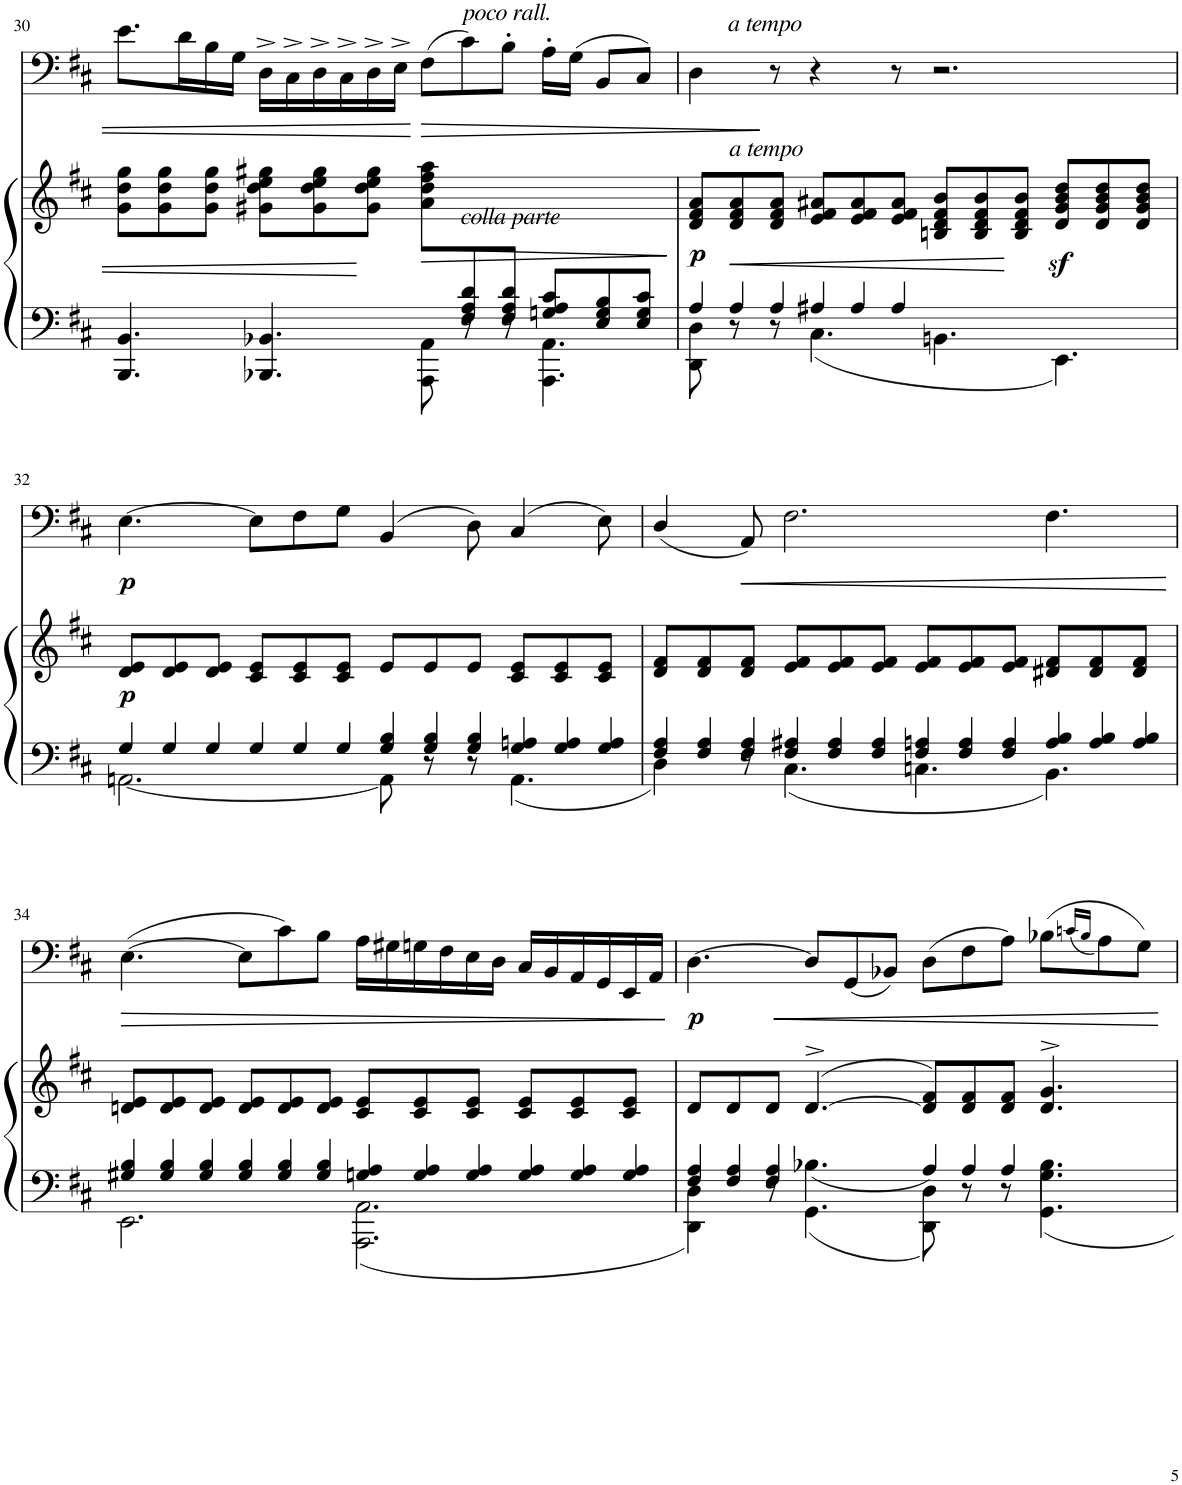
**kern	**kern	**dynam	**kern	**dynam
*part2	*part2	*part2	*part1	*part1
*staff3	*staff2	*staff2/3	*staff1	*staff1
*I"Pianoforte	*	*	*I"Contrabbasso	*
*I'Pno	*	*	*I'Cb	*
!!LO:PB:g=z
*clefF4	*clefG2	*	*clefF4	*
*	*	*	*Trd7c12	*
*k[f#c#]	*k[f#c#]	*	*k[f#c#]	*
*M12/8	*M12/8	*	*M12/8	*
=30	=30	=30	=30	=30
*^	*	*	*	*
2..ryy	4.BBB/ 4.BB/	8g\ 8dd\ 8gg\L	.	8.e\L	.
.	.	8g\ 8dd\ 8gg\	.	.	.
.	.	.	.	16d\L	.
.	.	8g\ 8dd\ 8gg\J	.	16B\	.
.	.	.	.	16G\JJ	.
.	4.BBB-X/ 4.BB-X/	8g#X\ 8dd\ 8ee\ 8gg#X\L	.	(16D^\LL	.
.	.	.	.	16C#^\)	.
.	.	8g#\ 8dd\ 8ee\ 8gg#\	.	(16D^\	.
.	.	.	.	16C#^\)	.
.	.	8g#\ 8dd\ 8ee\ 8gg#\J	.	16D^\	.
.	.	.	.	16E^\JJ	.
!	!	!	!LO:HP:b	!	!LO:HP:b
.	8AAA\ 8AA\	8a\ 8dd\ 8ff#\ 8aa\L	>	(8F#\L	>
!	!	!	!	!LO:TX:a:i:t=poco rall.	!
!	!	!LO:TX:b:i:t=colla parte	!	!	!
8F#/ 8A/ 8d/	8r	2ryy	.	8c#\)	.
8F#/ 8A/ 8d/J	8r	.	.	8B'\J	.
8Gn/ 8A/ 8c#/L	4.AAA\ 4.AA\	.	.	16A'\LL	.
.	.	.	.	(16G\JJ	.
8E/ 8G/ 8B/	.	.	.	8BB/L	.
8E/ 8G/ 8c#/J	.	8ryy	.	8C#/J)	.
*v	*v	*	*	*	*
.	.	]	.	.
=31	=31	=31	=31	=31
*^	*^	*	*	*
!	!	!	!	!LO:DY:b	!	!
8A/L	8DD\ 8D\	8d/ 8f#/ 8a/L	2.ryy	p	4D'\	.
!	!	!LO:TX:a:i:t=a tempo	!	!	!	!
!	!	!	!	!LO:HP:b	!	!
8A/	8r	8d/ 8f#/ 8a/	.	<	.	.
!	!	!	!	!	!LO:TX:a:i:t=a tempo	!
8A/J	8r	8d/ 8f#/ 8a/J	.	.	8r	]
8A#X/L	4.C#\	8e/ 8f#/ 8a#X/L	.	.	4r	.
8A#/	.	8e/ 8f#/ 8a#/	.	.	.	.
8A#/J	.	8e/ 8f#/ 8a#/J	.	.	8r	.
2.ryy	4.BBn\	8Bn/ 8d/ 8f#/ 8b/L	8ryy	.	2.r	.
.	.	8B/ 8d/ 8f#/ 8b/	8ryy	.	.	.
.	.	8B/ 8d/ 8f#/ 8b/J	8ryy	[	.	.
!	!	!	!	!LO:DY:b	!	!
.	4.EE\	8d/ 8g/ 8b/ 8dd/L	8ryy	sf	.	.
.	.	8d/ 8g/ 8b/ 8dd/	8ryy	.	.	.
.	.	8d/ 8g/ 8b/ 8dd/J	8ryy	.	.	.
!!LO:LB:g=z
=32	=32	=32	=32	=32	=32	=32
!	!	!	!	!LO:DY:b	!	!LO:DY:b
*	*	*v	*v	*	*	*
8G/L	[<2.AAn\	8d/ 8e/L	p	[4.E\	p
8G/	.	8d/ 8e/	.	.	.
8G/J	.	8d/ 8e/J	.	.	.
8G/L	.	8c#/ 8e/L	.	8E'~\L]	.
8G/	.	8c#/ 8e/	.	(8F#\	.
8G/J	.	8c#/ 8e/J	.	8G\J)	.
8G/ 8B/L	8AA\]	8e/L	.	(4BB/	.
8G/ 8B/	8r	8e/	.	.	.
8G/ 8B/J	8r	8e/J	.	8D\)	.
8G/ 8An/L	4.AA\	8c#/ 8e/L	.	(4C#/	.
8G/ 8A/	.	8c#/ 8e/	.	.	.
8G/ 8A/J	.	8c#/ 8e/J	.	8E\)	.
=33	=33	=33	=33	=33	=33
8F#/ 8A/L	4D\	8d/ 8f#/L	.	(4D'~/	.
8F#/ 8A/	.	8d/ 8f#/	.	.	.
!	!	!	!	!	!LO:HP:b
8F#/ 8A/J	8r	8d/ 8f#/J	.	8AA/)	<
8F#/ 8A#X/L	4.C#\	8e/ 8f#/L	.	2.F#\	.
8F#/ 8A#/	.	8e/ 8f#/	.	.	.
8F#/ 8A#/J	.	8e/ 8f#/J	.	.	.
8F#/ 8An/L	4.Cn\	8e/ 8f#/L	.	.	.
8F#/ 8A/	.	8e/ 8f#/	.	.	.
8F#/ 8A/J	.	8e/ 8f#/J	.	.	.
8A/ 8B/L	4.BB\	8d#X/ 8f#/L	.	4.F#\	.
8A/ 8B/	.	8d#/ 8f#/	.	.	.
8A/ 8B/J	.	8d#/ 8f#/J	.	.	.
*v	*v	*	*	*	*
.	.	.	.	[
!!LO:LB:g=z
=34	=34	=34	=34	=34
*^	*	*	*	*
!	!	!	!	!	!LO:HP:b
8G#X/ 8B/L	2.EE\	8dn/ 8e/L	.	([4.E\	>
8G#/ 8B/	.	8d/ 8e/	.	.	.
8G#/ 8B/J	.	8d/ 8e/J	.	.	.
8G#/ 8B/L	.	8d/ 8e/L	.	8E'~\L]	.
8G#/ 8B/	.	8d/ 8e/	.	8c#\)	.
8G#/ 8B/J	.	8d/ 8e/J	.	8B\J	.
8Gn/ 8A/L	2.AAA\ 2.AA\	8c#/ 8e/L	.	(16A~\LL	.
.	.	.	.	16G#X~\	.
8G/ 8A/	.	8c#/ 8e/	.	16Gn~\)	.
.	.	.	.	16F#\	.
8G/ 8A/J	.	8c#/ 8e/J	.	16E\	.
.	.	.	.	16D\JJ	.
8G/ 8A/L	.	8c#/ 8e/L	.	(16C#~/LL	.
.	.	.	.	16BB~/	.
8G/ 8A/	.	8c#/ 8e/	.	16AA~/)	.
.	.	.	.	16GG/	.
8G/ 8A/J	.	8c#/ 8e/J	.	16EE/	.
.	.	.	.	16AA/JJ	.
*v	*v	*	*	*	*
.	.	.	.	]
=35	=35	=35	=35	=35
*^	*	*	*	*
!	!	!	!	!	!LO:DY:b
8F#/ 8A/L	4DD\ 4D\	8d/L	.	[4.D'~\	p
8F#/ 8A/	.	8d/	.	.	.
8F#/ 8A/J	8r	8d/J	.	.	.
!	!	!	!	!	!LO:HP:b
4.B-X\	4.GG\	([4.d^/	.	8D'~/L]	<
.	.	.	.	(8GG/	.
.	.	.	.	8BB-X/J)	.
8A/L	8DD\ 8D\	8d/] 8f#/L)	.	(8D\L	.
8A/	8r	8d/ 8f#/	.	8F#\	.
8A/J	8r	8d/ 8f#/J	.	8A\J)	.
4.B-\	4.GG\ 4.G\	4.d/^ 4.g/^	.	(8B-X\L	.
.	.	.	.	(16qcn/LL	.
.	.	.	.	16qB-/JJ	.
.	.	.	.	8A~\)	.
.	.	.	.	8G'~\J)	[
*v	*v	*	*	*	*
=	=	=	=	=
*-	*-	*-	*-	*-
